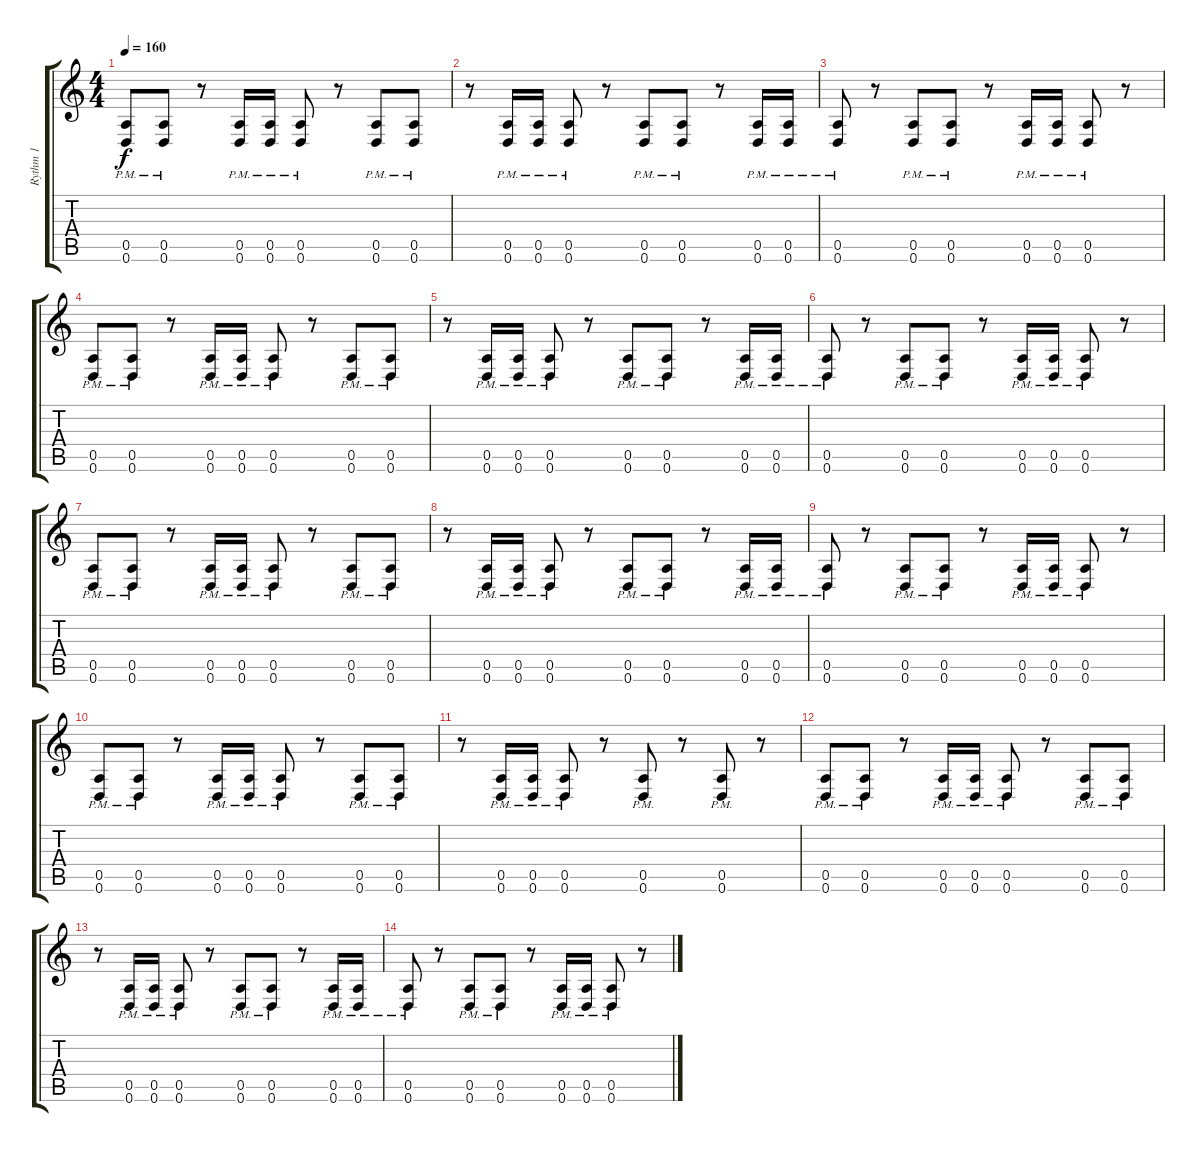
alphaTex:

\track ("Rythm 1" "Rythm 1") {instrument distortionguitar}
\staff {score tabs}
\tuning (E4 B3 G3 D3 A2 D2) {hide}
\ts (4 4)
\tempo 160
\clef g2
\ks c
(0.5{pm} 0.6{pm}).8{dy f} (0.5{pm} 0.6{pm}).8 r.8 (0.5{pm} 0.6{pm}).16 (0.5{pm} 0.6{pm}).16 (0.5{pm} 0.6{pm}).8 r.8 (0.5{pm} 0.6{pm}).8 (0.5{pm} 0.6{pm}).8 |
r.8 (0.5{pm} 0.6{pm}).16 (0.5{pm} 0.6{pm}).16 (0.5{pm} 0.6{pm}).8 r.8 (0.5{pm} 0.6{pm}).8 (0.5{pm} 0.6{pm}).8 r.8 (0.5{pm} 0.6{pm}).16 (0.5{pm} 0.6{pm}).16 |
(0.5{pm} 0.6{pm}).8 r.8 (0.5{pm} 0.6{pm}).8 (0.5{pm} 0.6{pm}).8 r.8 (0.5{pm} 0.6{pm}).16 (0.5{pm} 0.6{pm}).16 (0.5{pm} 0.6{pm}).8 r.8 |
(0.5{pm} 0.6{pm}).8 (0.5{pm} 0.6{pm}).8 r.8 (0.5{pm} 0.6{pm}).16 (0.5{pm} 0.6{pm}).16 (0.5{pm} 0.6{pm}).8 r.8 (0.5{pm} 0.6{pm}).8 (0.5{pm} 0.6{pm}).8 |
r.8 (0.5{pm} 0.6{pm}).16 (0.5{pm} 0.6{pm}).16 (0.5{pm} 0.6{pm}).8 r.8 (0.5{pm} 0.6{pm}).8 (0.5{pm} 0.6{pm}).8 r.8 (0.5{pm} 0.6{pm}).16 (0.5{pm} 0.6{pm}).16 |
(0.5{pm} 0.6{pm}).8 r.8 (0.5{pm} 0.6{pm}).8 (0.5{pm} 0.6{pm}).8 r.8 (0.5{pm} 0.6{pm}).16 (0.5{pm} 0.6{pm}).16 (0.5{pm} 0.6{pm}).8 r.8 |
(0.5{pm} 0.6{pm}).8 (0.5{pm} 0.6{pm}).8 r.8 (0.5{pm} 0.6{pm}).16 (0.5{pm} 0.6{pm}).16 (0.5{pm} 0.6{pm}).8 r.8 (0.5{pm} 0.6{pm}).8 (0.5{pm} 0.6{pm}).8 |
r.8 (0.5{pm} 0.6{pm}).16 (0.5{pm} 0.6{pm}).16 (0.5{pm} 0.6{pm}).8 r.8 (0.5{pm} 0.6{pm}).8 (0.5{pm} 0.6{pm}).8 r.8 (0.5{pm} 0.6{pm}).16 (0.5{pm} 0.6{pm}).16 |
(0.5{pm} 0.6{pm}).8 r.8 (0.5{pm} 0.6{pm}).8 (0.5{pm} 0.6{pm}).8 r.8 (0.5{pm} 0.6{pm}).16 (0.5{pm} 0.6{pm}).16 (0.5{pm} 0.6{pm}).8 r.8 |
(0.5{pm} 0.6{pm}).8 (0.5{pm} 0.6{pm}).8 r.8 (0.5{pm} 0.6{pm}).16 (0.5{pm} 0.6{pm}).16 (0.5{pm} 0.6{pm}).8 r.8 (0.5{pm} 0.6{pm}).8 (0.5{pm} 0.6{pm}).8 |
r.8 (0.5{pm} 0.6{pm}).16 (0.5{pm} 0.6{pm}).16 (0.5{pm} 0.6{pm}).8 r.8 (0.5{pm} 0.6{pm}).8 r.8 (0.5{pm} 0.6{pm}).8 r.8 |
(0.5{pm} 0.6{pm}).8 (0.5{pm} 0.6{pm}).8 r.8 (0.5{pm} 0.6{pm}).16 (0.5{pm} 0.6{pm}).16 (0.5{pm} 0.6{pm}).8 r.8 (0.5{pm} 0.6{pm}).8 (0.5{pm} 0.6{pm}).8 |
r.8 (0.5{pm} 0.6{pm}).16 (0.5{pm} 0.6{pm}).16 (0.5{pm} 0.6{pm}).8 r.8 (0.5{pm} 0.6{pm}).8 (0.5{pm} 0.6{pm}).8 r.8 (0.5{pm} 0.6{pm}).16 (0.5{pm} 0.6{pm}).16 |
(0.5{pm} 0.6{pm}).8 r.8 (0.5{pm} 0.6{pm}).8 (0.5{pm} 0.6{pm}).8 r.8 (0.5{pm} 0.6{pm}).16 (0.5{pm} 0.6{pm}).16 (0.5{pm} 0.6{pm}).8 r.8
